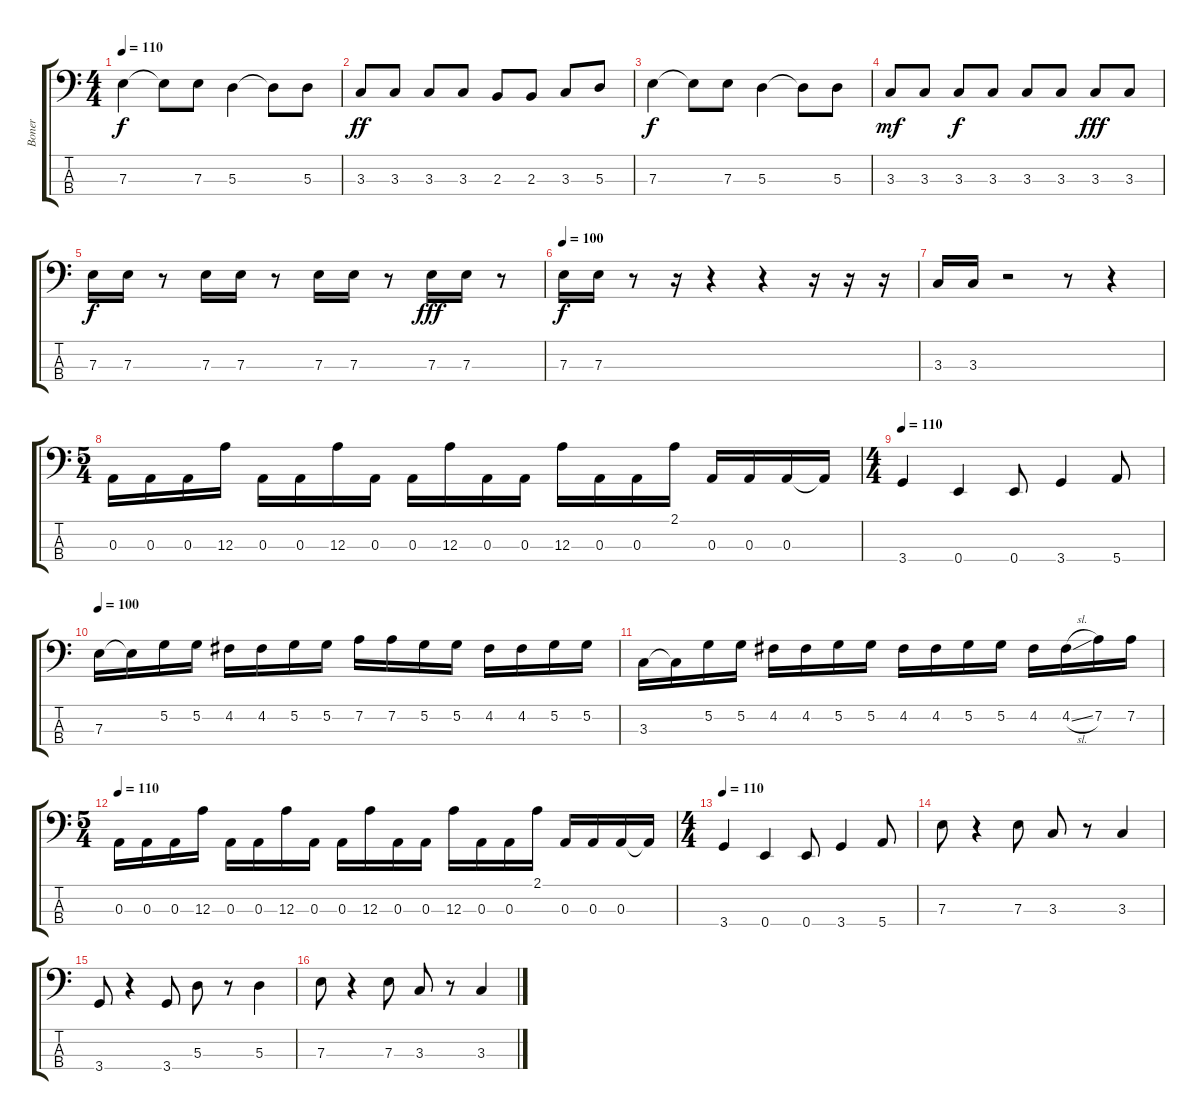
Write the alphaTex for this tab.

\track ("Boner" "Boner") {instrument electricbasspick}
\staff {score tabs}
\tuning (G2 D2 A1 E1) {hide}
\ts (4 4)
\tempo 110
\clef f4
\ks c
7.3.4{dy f} 7.3{t}.8 7.3.8 5.3.4 5.3{t}.8 5.3.8 |
3.3.8{dy ff} 3.3.8 3.3.8 3.3.8 2.3.8 2.3.8 3.3.8 5.3.8 |
7.3.4{dy f} 7.3{t}.8 7.3.8 5.3.4 5.3{t}.8 5.3.8 |
3.3.8{dy mf} 3.3.8 3.3.8{dy f} 3.3.8 3.3.8 3.3.8 3.3.8{dy fff} 3.3.8 |
7.3.16{dy f} 7.3.16 r.8 7.3.16 7.3.16 r.8 7.3.16 7.3.16 r.8 7.3.16{dy fff} 7.3.16 r.8 |
\tempo 100
7.3.16{dy f} 7.3.16 r.8 r.16 r.4 r.4 r.16 r.16 r.16 |
3.3.16 3.3.16 r.2 r.8 r.4 |
\ts (5 4)
0.3.16 0.3.16 0.3.16 12.3.16 0.3.16 0.3.16 12.3.16 0.3.16 0.3.16 12.3.16 0.3.16 0.3.16 12.3.16 0.3.16 0.3.16 2.1.16 0.3.16 0.3.16 0.3.16 0.3{t}.16 |
\ts (4 4)
\tempo 110
3.4.4 0.4.4 0.4.8 3.4.4 5.4.8 |
\tempo 100
7.3.16 7.3{t}.16 5.2.16 5.2.16 4.2.16 4.2.16 5.2.16 5.2.16 7.2.16 7.2.16 5.2.16 5.2.16 4.2.16 4.2.16 5.2.16 5.2.16 |
3.3.16 3.3{t}.16 5.2.16 5.2.16 4.2.16 4.2.16 5.2.16 5.2.16 4.2.16 4.2.16 5.2.16 5.2.16 4.2.16 4.2{sl}.16 7.2.16 7.2.16 |
\ts (5 4)
\tempo 110
0.3.16 0.3.16 0.3.16 12.3.16 0.3.16 0.3.16 12.3.16 0.3.16 0.3.16 12.3.16 0.3.16 0.3.16 12.3.16 0.3.16 0.3.16 2.1.16 0.3.16 0.3.16 0.3.16 0.3{t}.16 |
\ts (4 4)
\tempo 110
3.4.4 0.4.4 0.4.8 3.4.4 5.4.8 |
7.3.8 r.4 7.3.8 3.3.8 r.8 3.3.4 |
3.4.8 r.4 3.4.8 5.3.8 r.8 5.3.4 |
7.3.8 r.4 7.3.8 3.3.8 r.8 3.3.4
